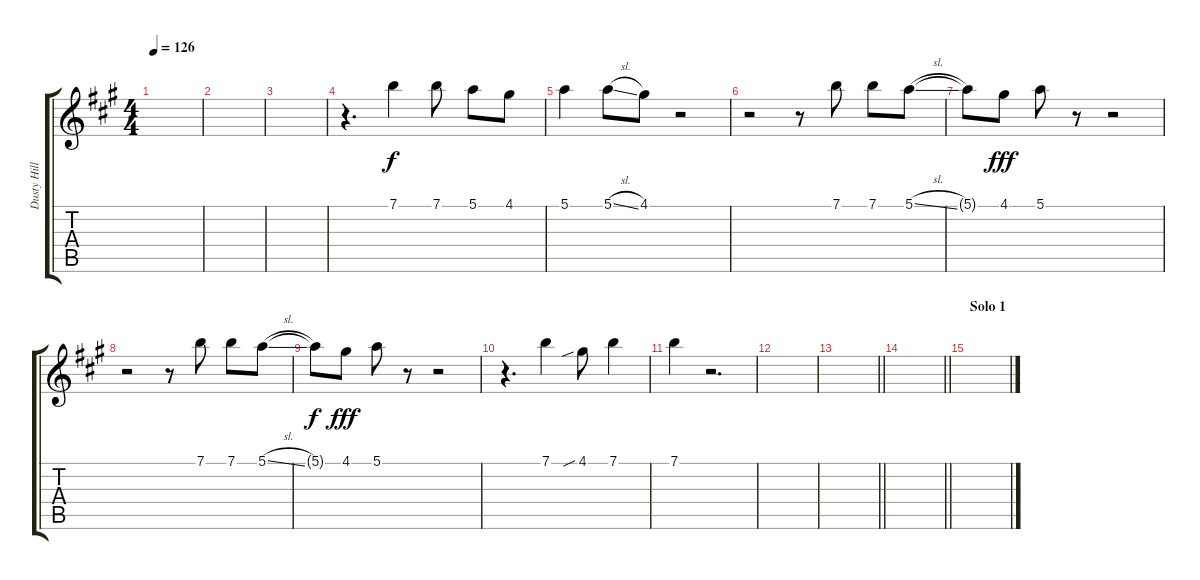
\track ("Dusty Hill: Backing Vocals" "Dusty Hill") {instrument overdrivenguitar}
\staff {score tabs}
\tuning (E4 B3 G3 D3 A2 E2) {hide}
\ts (4 4)
\tempo 126
\clef g2
\ks a
|
|
|
r.4{d} 7.1.4 7.1.8 5.1.8 4.1.8 |
5.1.4 5.1{sl}.8 4.1.8 r.2 |
r.2 r.8 7.1.8 7.1.8 5.1{sl}.8 |
5.1{t}.8{dy f} 4.1.8{dy fff} 5.1.8 r.8 r.2 |
r.2 r.8 7.1.8 7.1.8 5.1{sl}.8 |
5.1{t}.8{dy f} 4.1.8{dy fff} 5.1.8 r.8 r.2 |
r.4{d} 7.1.4 4.1{sib}.8 7.1.4 |
7.1.4 r.2{d} |
|
\barLineRight lightlight
|
\barLineRight lightlight
|
\section ("" "Solo 1")
